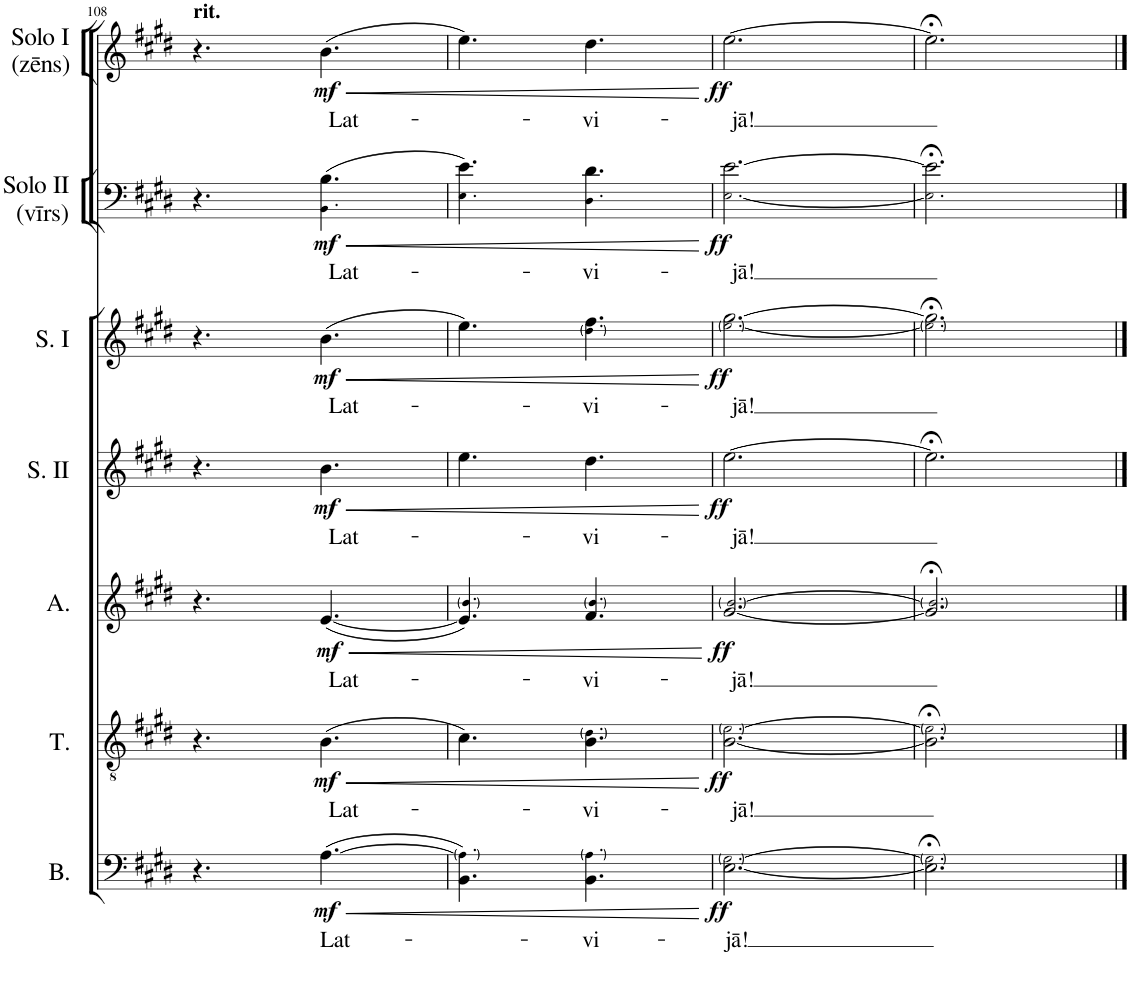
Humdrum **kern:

**kern	**text	**dynam	**kern	**text	**dynam	**kern	**text	**dynam	**kern	**text	**dynam	**kern	**text	**dynam	**kern	**text	**dynam	**kern	**text	**dynam
*part7	*part7	*part7	*part6	*part6	*part6	*part5	*part5	*part5	*part4	*part4	*part4	*part3	*part3	*part3	*part2	*part2	*part2	*part1	*part1	*part1
*staff7	*staff7	*staff7	*staff6	*staff6	*staff6	*staff5	*staff5	*staff5	*staff4	*staff4	*staff4	*staff3	*staff3	*staff3	*staff2	*staff2	*staff2	*staff1	*staff1	*staff1
*I"Bass	*	*	*I"Tenor	*	*	*I"Alto	*	*	*I"Soprano II	*	*	*I"Soprano I	*	*	*I"Solo II (vīrs)	*	*	*I"Solo I (zēns)	*	*
*I'B.	*	*	*I'T.	*	*	*I'A.	*	*	*I'S. II	*	*	*I'S. I	*	*	*I'Solo II (vīrs)	*	*	*I'Solo I (zēns)	*	*
!!LO:PB:g=z
*clefF4	*	*	*clefGv2	*	*	*clefG2	*	*	*clefG2	*	*	*clefG2	*	*	*clefF4	*	*	*clefG2	*	*
*k[f#c#g#d#]	*	*	*k[f#c#g#d#]	*	*	*k[f#c#g#d#]	*	*	*k[f#c#g#d#]	*	*	*k[f#c#g#d#]	*	*	*k[f#c#g#d#]	*	*	*k[f#c#g#d#]	*	*
*M6/8	*	*	*M6/8	*	*	*M6/8	*	*	*M6/8	*	*	*M6/8	*	*	*M6/8	*	*	*M6/8	*	*
=108	=108	=108	=108	=108	=108	=108	=108	=108	=108	=108	=108	=108	=108	=108	=108	=108	=108	=108	=108	=108
!	!	!	!	!	!	!	!	!	!	!	!	!	!	!	!	!	!	!LO:TX:a:B:t=rit.	!	!
4.r	.	.	4.r	.	.	4.r	.	.	4.r	.	.	4.r	.	.	4.r	.	.	4.r	.	.
!	!LO:LY:b	!LO:HP:b	!	!LO:LY:b	!LO:HP:b	!	!LO:LY:b	!LO:HP:b	!	!LO:LY:b	!LO:HP:b	!	!LO:LY:b	!LO:HP:b	!	!LO:LY:b	!LO:HP:b	!	!LO:LY:b	!LO:HP:b
!	!	!LO:DY:n=1:b	!	!	!LO:DY:n=1:b	!	!	!LO:DY:n=1:b	!	!	!LO:DY:n=1:b	!	!	!LO:DY:n=1:b	!	!	!LO:DY:n=1:b	!	!	!LO:DY:n=1:b
([4.A\	Lat-	< mf	(4.B\	Lat-	< mf	([4.e/	Lat-	< mf	4.b\	Lat-	< mf	(4.b\	Lat-	< mf	(4.BB!\ 4.B\	Lat-	< mf	(4.b\	Lat-	< mf
=109	=109	=109	=109	=109	=109	=109	=109	=109	=109	=109	=109	=109	=109	=109	=109	=109	=109	=109	=109	=109
4.BB\ 4.A!\])	.	.	4.c#\)	.	.	4.e/] 4.b!/)	.	.	4.ee\	.	.	4.ee\)	.	.	4.E!\ 4.e\)	.	.	4.ee\)	.	.
!	!LO:LY:b	!	!	!LO:LY:b	!	!	!LO:LY:b	!	!	!LO:LY:b	!	!	!LO:LY:b	!	!	!LO:LY:b	!	!	!LO:LY:b	!
4.BB\ 4.A!\	-vi-	.	4.B\ 4.d#!\	-vi-	.	4.f#/ 4.b!/	-vi-	.	4.dd#\	-vi-	.	4.dd#!\ 4.ff#\	-vi-	.	4.D#!\ 4.d#\	-vi-	.	4.dd#\	-vi-	.
.	.	[	.	.	[	.	.	[	.	.	[	.	.	[	.	.	[	.	.	[
=110	=110	=110	=110	=110	=110	=110	=110	=110	=110	=110	=110	=110	=110	=110	=110	=110	=110	=110	=110	=110
!	!LO:LY:b	!LO:DY:b	!	!LO:LY:b	!LO:DY:b	!	!LO:LY:b	!LO:DY:b	!	!LO:LY:b	!LO:DY:b	!	!LO:LY:b	!LO:DY:b	!	!LO:LY:b	!LO:DY:b	!	!LO:LY:b	!LO:DY:b
[2.E\ [2.G#!\	-jā!	ff	[2.B\ [2.e!\	-jā!	ff	[2.g#/ [2.b!/	-jā!	ff	[2.ee\	-jā!	ff	[2.ee!\ [2.gg#\	-jā!	ff	[2.E!\ [2.e\	-jā!	ff	[2.ee\	-jā!	ff
=111	=111	=111	=111	=111	=111	=111	=111	=111	=111	=111	=111	=111	=111	=111	=111	=111	=111	=111	=111	=111
2.E\];< 2.G#!\];<	.	.	2.B\];< 2.e!\];<	.	.	2.g#/];< 2.b!/];<	.	.	2.ee;<\]	.	.	2.ee!\];< 2.gg#\];<	.	.	2.E!\];< 2.e\];<	.	.	2.ee;<\]	.	.
==	==	==	==	==	==	==	==	==	==	==	==	==	==	==	==	==	==	==	==	==
*-	*-	*-	*-	*-	*-	*-	*-	*-	*-	*-	*-	*-	*-	*-	*-	*-	*-	*-	*-	*-
